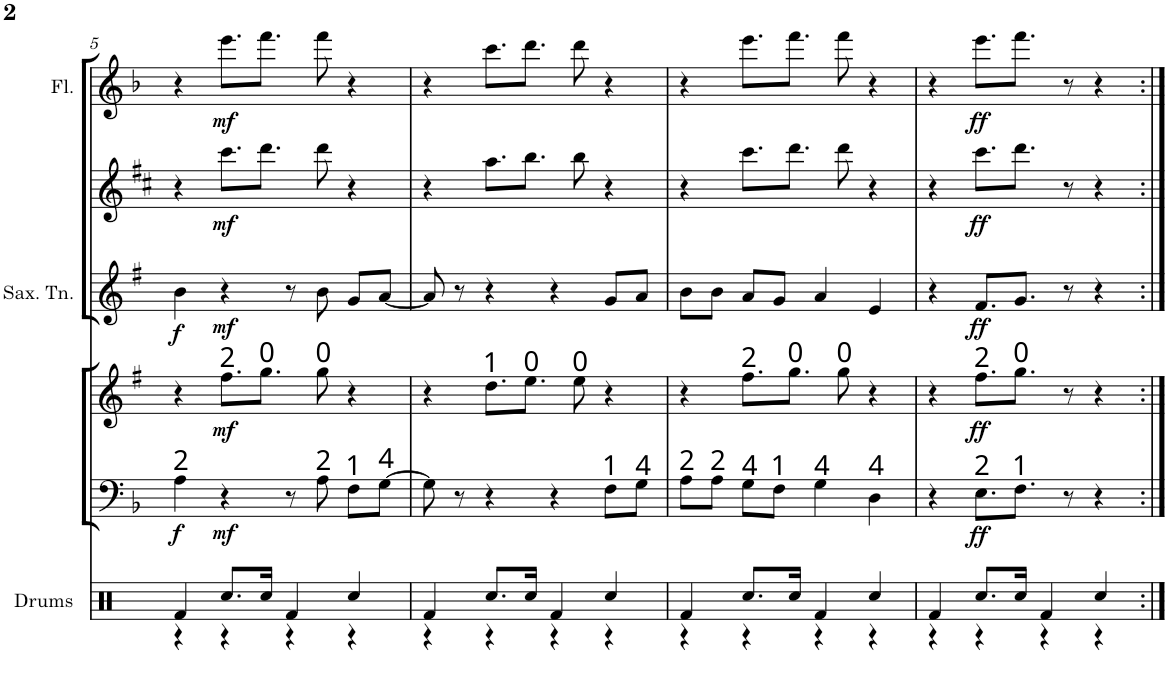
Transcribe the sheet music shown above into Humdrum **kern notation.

**kern	**kern	**dynam	**kern	**dynam	**kern	**dynam	**kern	**dynam	**kern	**dynam
*part6	*part5	*part5	*part4	*part4	*part3	*part3	*part2	*part2	*part1	*part1
*staff6	*staff5	*staff5	*staff4	*staff4	*staff3	*staff3	*staff2	*staff2	*staff1	*staff1
*I"Drum Set	*I"Trombone	*	*I"Trumpet	*	*I"Saxofone Tenor	*	*I"Saxofone Alto	*	*I"Flauta Transversal	*
*I'Drums	*I'Trb	*	*I'Tpt	*	*I'Sax. Tn.	*	*	*	*I'Fl.	*
!!LO:PB:g=z
*clefX	*clefF4	*	*clefG2	*	*clefG2	*	*clefG2	*	*clefG2	*
*	*	*	*Trd1c2	*	*Trd8c14	*	*Trd5c9	*	*	*
*k[]	*k[b-]	*	*k[f#]	*	*k[f#]	*	*k[f#c#]	*	*k[b-]	*
*M4/4	*M4/4	*	*M4/4	*	*M4/4	*	*M4/4	*	*M4/4	*
=5	=5	=5	=5	=5	=5	=5	=5	=5	=5	=5
*^	*	*	*	*	*	*	*	*	*	*
!	!	!LO:TX:a:t=2	!	!	!	!	!	!	!	!	!
!	!	!	!LO:DY:b	!	!	!	!LO:DY:b	!	!	!	!
4Rf/	4r	4A\	f	4r	.	4b\	f	4r	.	4r	.
!	!	!	!	!LO:TX:a:t=2	!	!	!	!	!	!	!
!	!	!	!LO:DY:b	!	!LO:DY:b	!	!LO:DY:b	!	!LO:DY:b	!	!LO:DY:b
8.Rcc/L	4r	4r	mf	8.ff#\L	mf	4r	mf	8.ccc#\L	mf	8.eee\L	mf
!	!	!	!	!LO:TX:a:t=0	!	!	!	!	!	!	!
16Rcc/Jk	.	.	.	8.gg\J	.	.	.	8.ddd\J	.	8.fff\J	.
4Rf/	4r	8r	.	.	.	8r	.	.	.	.	.
!	!	!	!	!LO:TX:a:t=0	!	!	!	!	!	!	!
!	!	!LO:TX:a:t=2	!	!	!	!	!	!	!	!	!
.	.	8A\	.	8gg\	.	8b\	.	8ddd\	.	8fff\	.
!	!	!LO:TX:a:t=1	!	!	!	!	!	!	!	!	!
4Rcc/	4r	8F\L	.	4r	.	8g/L	.	4r	.	4r	.
!	!	!LO:TX:a:t=4	!	!	!	!	!	!	!	!	!
.	.	[8G\J	.	.	.	[8a/J	.	.	.	.	.
=6	=6	=6	=6	=6	=6	=6	=6	=6	=6	=6	=6
4Rf/	4r	8G\]	.	4r	.	8a/]	.	4r	.	4r	.
.	.	8r	.	.	.	8r	.	.	.	.	.
!	!	!	!	!LO:TX:a:t=1	!	!	!	!	!	!	!
8.Rcc/L	4r	4r	.	8.dd\L	.	4r	.	8.aa\L	.	8.ccc\L	.
!	!	!	!	!LO:TX:a:t=0	!	!	!	!	!	!	!
16Rcc/Jk	.	.	.	8.ee\J	.	.	.	8.bb\J	.	8.ddd\J	.
4Rf/	4r	4r	.	.	.	4r	.	.	.	.	.
!	!	!	!	!LO:TX:a:t=0	!	!	!	!	!	!	!
.	.	.	.	8ee\	.	.	.	8bb\	.	8ddd\	.
!	!	!LO:TX:a:t=1	!	!	!	!	!	!	!	!	!
4Rcc/	4r	8F\L	.	4r	.	8g/L	.	4r	.	4r	.
!	!	!LO:TX:a:t=4	!	!	!	!	!	!	!	!	!
.	.	8G\J	.	.	.	8a/J	.	.	.	.	.
=7	=7	=7	=7	=7	=7	=7	=7	=7	=7	=7	=7
!	!	!LO:TX:a:t=2	!	!	!	!	!	!	!	!	!
4Rf/	4r	8A\L	.	4r	.	8b\L	.	4r	.	4r	.
!	!	!LO:TX:a:t=2	!	!	!	!	!	!	!	!	!
.	.	8A\J	.	.	.	8b\J	.	.	.	.	.
!	!	!	!	!LO:TX:a:t=2	!	!	!	!	!	!	!
!	!	!LO:TX:a:t=4	!	!	!	!	!	!	!	!	!
8.Rcc/L	4r	8G\L	.	8.ff#\L	.	8a/L	.	8.ccc#\L	.	8.eee\L	.
!	!	!LO:TX:a:t=1	!	!	!	!	!	!	!	!	!
.	.	8F\J	.	.	.	8g/J	.	.	.	.	.
!	!	!	!	!LO:TX:a:t=0	!	!	!	!	!	!	!
16Rcc/Jk	.	.	.	8.gg\J	.	.	.	8.ddd\J	.	8.fff\J	.
!	!	!LO:TX:a:t=4	!	!	!	!	!	!	!	!	!
4Rf/	4r	4G\	.	.	.	4a/	.	.	.	.	.
!	!	!	!	!LO:TX:a:t=0	!	!	!	!	!	!	!
.	.	.	.	8gg\	.	.	.	8ddd\	.	8fff\	.
!	!	!LO:TX:a:t=4	!	!	!	!	!	!	!	!	!
4Rcc/	4r	4D\	.	4r	.	4e/	.	4r	.	4r	.
=8	=8	=8	=8	=8	=8	=8	=8	=8	=8	=8	=8
4Rf/	4r	4r	.	4r	.	4r	.	4r	.	4r	.
!	!	!	!	!LO:TX:a:t=2	!	!	!	!	!	!	!
!	!	!LO:TX:a:t=2	!	!	!	!	!	!	!	!	!
!	!	!	!LO:DY:b	!	!LO:DY:b	!	!LO:DY:b	!	!LO:DY:b	!	!LO:DY:b
8.Rcc/L	4r	8.E\L	ff	8.ff#\L	ff	8.f#/L	ff	8.ccc#\L	ff	8.eee\L	ff
!	!	!	!	!LO:TX:a:t=0	!	!	!	!	!	!	!
!	!	!LO:TX:a:t=1	!	!	!	!	!	!	!	!	!
16Rcc/Jk	.	8.F\J	.	8.gg\J	.	8.g/J	.	8.ddd\J	.	8.fff\J	.
4Rf/	4r	.	.	.	.	.	.	.	.	.	.
.	.	8r	.	8r	.	8r	.	8r	.	8r	.
4Rcc/	4r	4r	.	4r	.	4r	.	4r	.	4r	.
*v	*v	*	*	*	*	*	*	*	*	*	*
=:|!	=:|!	=:|!	=:|!	=:|!	=:|!	=:|!	=:|!	=:|!	=:|!	=:|!
*-	*-	*-	*-	*-	*-	*-	*-	*-	*-	*-
